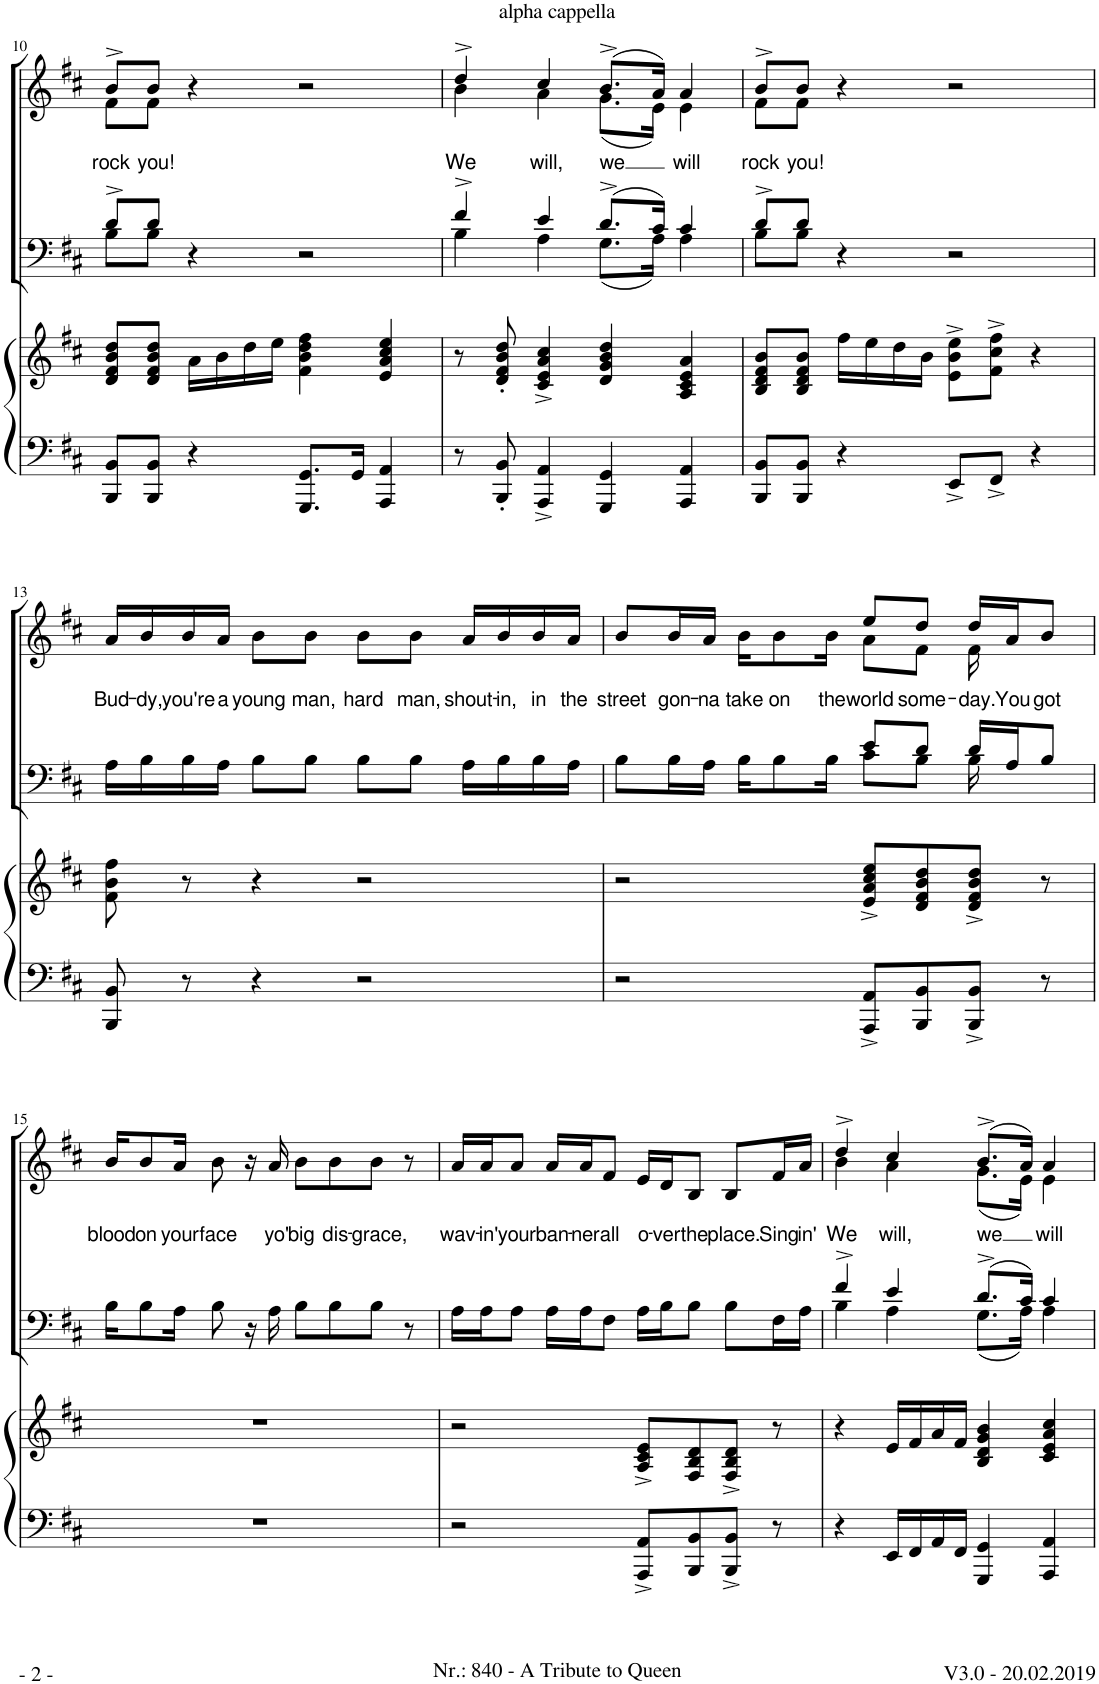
**kern	**kern	**kern	**kern	**text
*part2	*part2	*part1	*part1	*part1
*staff4	*staff3	*staff2	*staff1	*staff1
*I"Piano	*	*I"Chor	*	*
*I'Pno	*	*I'Ch	*	*
!!LO:PB:g=z
*clefF4	*clefG2	*clefF4	*clefG2	*
*k[f#c#]	*k[f#c#]	*k[f#c#]	*k[f#c#]	*
*M4/4	*M4/4	*M4/4	*M4/4	*
=10	=10	=10	=10	=10
*	*	*^	*	*
!	!	!	!	!	!LO:LY:b
*	*	*	*	*^	*
8BBB/ 8BB/L	8d/ 8f#/ 8b/ 8dd/L	8d^/L	8B^\L	8b^/L	8f#^\L	rock
!	!	!	!	!	!	!LO:LY:b
8BBB/ 8BB/J	8d/ 8f#/ 8b/ 8dd/J	8d/J	8B\J	8b/J	8f#\J	you!
4r	16a\LL	4r	4ryy	4r	4ryy	.
.	16b\	.	.	.	.	.
.	16dd\	.	.	.	.	.
.	16ee\JJ	.	.	.	.	.
8.GGG/ 8.GG/L	4f#\ 4b\ 4dd\ 4ff#\	2r	2ryy	2r	2ryy	.
16GG/Jk	.	.	.	.	.	.
4AAA/ 4AA/	4e/ 4a/ 4cc#/ 4ee/	.	.	.	.	.
=11	=11	=11	=11	=11	=11	=11
!	!	!	!	!	!	!LO:LY:b
8r	8r	4f#^/	4B^\	4dd^/	4b^\	We
8BBB/' 8BB/'	8d/' 8f#/' 8b/' 8dd/'	.	.	.	.	.
!	!	!	!	!	!	!LO:LY:b
4AAA/^ 4AA/^	4c#/^ 4e/^ 4a/^ 4cc#/^	4e/	4A\	4cc#/	4a\	will,
!	!	!	!	!	!	!LO:LY:b
4GGG/ 4GG/	4d/ 4g/ 4b/ 4dd/	8.d^/L	8.G^\L	(8.b^/L	(8.g^\L	we
.	.	16c#/Jk	16A\Jk	16a/Jk)	16e\Jk)	.
!	!	!	!	!	!	!LO:LY:b
4AAA/ 4AA/	4A/ 4c#/ 4e/ 4a/	4c#/	4A\	4a/	4e\	will
=12	=12	=12	=12	=12	=12	=12
!	!	!	!	!	!	!LO:LY:b
8BBB/ 8BB/L	8B/ 8d/ 8f#/ 8b/L	8d^/L	8B^\L	8b^/L	8f#^\L	rock
!	!	!	!	!	!	!LO:LY:b
8BBB/ 8BB/J	8B/ 8d/ 8f#/ 8b/J	8d/J	8B\J	8b/J	8f#\J	you!
4r	16ff#\LL	4r	4ryy	4r	4ryy	.
.	16ee\	.	.	.	.	.
.	16dd\	.	.	.	.	.
.	16b\JJ	.	.	.	.	.
8EE^/L	8e\^ 8b\^ 8ee\^L	2r	2ryy	2r	2ryy	.
8FF#^/J	8f#\^ 8cc#\^ 8ff#\^J	.	.	.	.	.
4r	4r	.	.	.	.	.
!!LO:LB:g=z	!!
=13	=13	=13	=13	=13	=13	=13
!	!	!	!	!	!	!LO:LY:b
8BBB/ 8BB/	8f#\ 8b\ 8ff#\	16A\LL	1ryy	16a/LL	16ryy	Bud-
!	!	!	!	!	!	!LO:LY:b
.	.	16B\	.	16b/	16ryy	-dy,
!	!	!	!	!	!	!LO:LY:b
8r	8r	16B\	.	16b/	16ryy	you're
!	!	!	!	!	!	!LO:LY:b
.	.	16A\JJ	.	16a/JJ	16ryy	a
!	!	!	!	!	!	!LO:LY:b
4r	4r	8B\L	.	8b\L	8ryy	young
!	!	!	!	!	!	!LO:LY:b
.	.	8B\J	.	8b\J	8ryy	man,
!	!	!	!	!	!	!LO:LY:b
2r	2r	8B\L	.	8b\L	8ryy	hard
!	!	!	!	!	!	!LO:LY:b
.	.	8B\J	.	8b\J	8ryy	man,
!	!	!	!	!	!	!LO:LY:b
.	.	16A\LL	.	16a/LL	16ryy	shout-
!	!	!	!	!	!	!LO:LY:b
.	.	16B\	.	16b/	16ryy	-in,
!	!	!	!	!	!	!LO:LY:b
.	.	16B\	.	16b/	16ryy	in
!	!	!	!	!	!	!LO:LY:b
.	.	16A\JJ	.	16a/JJ	16ryy	the
=14	=14	=14	=14	=14	=14	=14
!	!	!	!	!	!	!LO:LY:b
2r	2r	8B\L	2ryy	8b/L	8ryy	street
!	!	!	!	!	!	!LO:LY:b
.	.	16B\L	.	16b/L	16ryy	gon-
!	!	!	!	!	!	!LO:LY:b
.	.	16A\JJ	.	16a/JJ	16ryy	-na
!	!	!	!	!	!	!LO:LY:b
.	.	16B\KL	.	16b\KL	16ryy	take
!	!	!	!	!	!	!LO:LY:b
.	.	8B\	.	8b\	8ryy	on
!	!	!	!	!	!	!LO:LY:b
.	.	16B\Jk	.	16b\Jk	16ryy	the
!	!	!	!	!	!	!LO:LY:b
8AAA/^ 8AA/^L	8e/^ 8a/^ 8cc#/^ 8ee/^L	8e/L	8c#\L	8ee/L	8a\L	world
!	!	!	!	!	!	!LO:LY:b
8BBB/ 8BB/	8d/ 8f#/ 8b/ 8dd/	8d/J	8B\J	8dd/J	8f#\J	some-
!	!	!	!	!	!	!LO:LY:b
8BBB/^ 8BB/^J	8d/^ 8f#/^ 8b/^ 8dd/^J	16d/LL	16B\	16dd/LL	16f#\	-day.
!	!	!	!	!	!	!LO:LY:b
.	.	16A/J	16ryy	16a/J	16ryy	You
!	!	!	!	!	!	!LO:LY:b
8r	8r	8B/J	8ryy	8b/J	8ryy	got
!!LO:LB:g=z	!!
=15	=15	=15	=15	=15	=15	=15
!	!	!	!	!	!	!LO:LY:b
1r	1r	16B\KL	1ryy	16b/KL	16ryy	blood
!	!	!	!	!	!	!LO:LY:b
.	.	8B\	.	8b/	8ryy	on
!	!	!	!	!	!	!LO:LY:b
.	.	16A\Jk	.	16a/Jk	16ryy	your
!	!	!	!	!	!	!LO:LY:b
.	.	8B\	.	8b\	8ryy	face
.	.	16r	.	16r	16ryy	.
!	!	!	!	!	!	!LO:LY:b
.	.	16A\	.	16a/	16ryy	yo'
!	!	!	!	!	!	!LO:LY:b
.	.	8B\L	.	8b\L	8ryy	big
!	!	!	!	!	!	!LO:LY:b
.	.	8B\	.	8b\	8ryy	dis-
!	!	!	!	!	!	!LO:LY:b
.	.	8B\J	.	8b\J	8ryy	-grace,
.	.	8r	.	8r	8ryy	.
=16	=16	=16	=16	=16	=16	=16
!	!	!	!	!	!	!LO:LY:b
2r	2r	16A\LL	1ryy	16a/LL	16ryy	wav-
!	!	!	!	!	!	!LO:LY:b
.	.	16A\J	.	16a/J	16ryy	-in'
!	!	!	!	!	!	!LO:LY:b
.	.	8A\J	.	8a/J	8ryy	your
!	!	!	!	!	!	!LO:LY:b
.	.	16A\LL	.	16a/LL	16ryy	ban-
!	!	!	!	!	!	!LO:LY:b
.	.	16A\J	.	16a/J	16ryy	-ner
!	!	!	!	!	!	!LO:LY:b
.	.	8F#\J	.	8f#/J	8ryy	all
!	!	!	!	!	!	!LO:LY:b
8AAA/^ 8AA/^L	8A/^ 8c#/^ 8e/^L	16A\LL	.	16e/LL	16ryy	o-
!	!	!	!	!	!	!LO:LY:b
.	.	16B\J	.	16d/J	16ryy	-ver
!	!	!	!	!	!	!LO:LY:b
8BBB/ 8BB/	8F#/ 8B/ 8d/	8B\J	.	8B/J	8ryy	the
!	!	!	!	!	!	!LO:LY:b
8BBB/^ 8BB/^J	8F#/^ 8B/^ 8d/^J	8B\L	.	8B/L	8ryy	place.
!	!	!	!	!	!	!LO:LY:b
8r	8r	16F#\L	.	16f#/L	16ryy	Sing
!	!	!	!	!	!	!LO:LY:b
.	.	16A\JJ	.	16a/JJ	16ryy	in'
=17	=17	=17	=17	=17	=17	=17
!	!	!	!	!	!	!LO:LY:b
4r	4r	4f#^/	4B^\	4dd^/	4b^\	We
!	!	!	!	!	!	!LO:LY:b
16EE/LL	16e/LL	4e/	4A\	4cc#/	4a\	will,
16FF#/	16f#/	.	.	.	.	.
16AA/	16a/	.	.	.	.	.
16FF#/JJ	16f#/JJ	.	.	.	.	.
!	!	!	!	!	!	!LO:LY:b
4GGG/ 4GG/	4B/ 4d/ 4g/ 4b/	8.d^/L	8.G^\L	(8.b^/L	(8.g^\L	we
.	.	16c#/Jk	16A\Jk	16a/Jk)	16e\Jk)	.
!	!	!	!	!	!	!LO:LY:b
4AAA/ 4AA/	4c#/ 4e/ 4a/ 4cc#/	4c#/	4A\	4a/	4e\	will
*	*	*v	*v	*	*	*
*	*	*	*v	*v	*
=	=	=	=	=
*-	*-	*-	*-	*-
